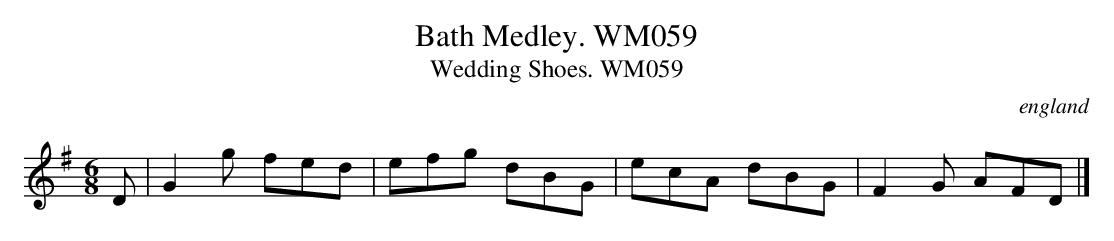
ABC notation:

X:1
T:Bath Medley. WM059
T:Wedding Shoes. WM059
O:england
M:6/8
L:1/8
K:G
D|G2g fed|efg dBG|ecA dBG|F2-G AFD|]
